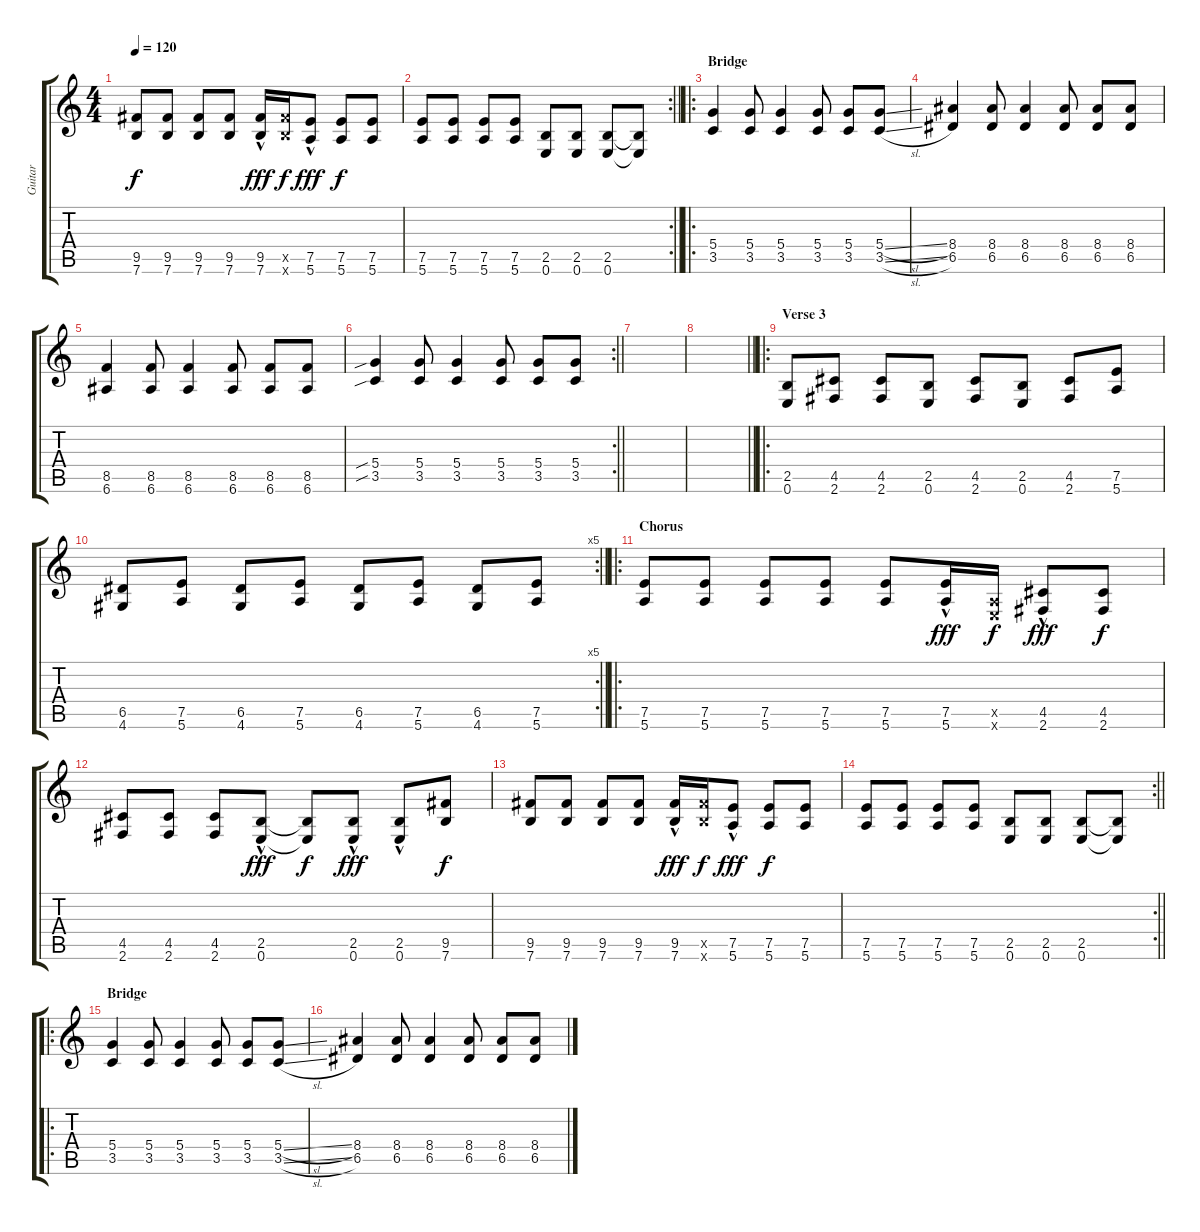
\track ("Guitar" "Guitar") {instrument overdrivenguitar}
\staff {score tabs}
\tuning (E4 B3 G3 D3 A2 E2) {hide}
\ts (4 4)
\tempo 120
\clef g2
\ks c
(9.5 7.6).8{dy f} (9.5 7.6).8 (9.5 7.6).8 (9.5 7.6).8 (9.5{hac} 7.6{hac}).16{dy fff} (9.5{x} 7.6{x}).16{dy f} (7.5{hac} 5.6{hac}).8{dy fff} (7.5 5.6).8{dy f} (7.5 5.6).8 |
\rc 2
\barLineRight lightlight
(7.5 5.6).8 (7.5 5.6).8 (7.5 5.6).8 (7.5 5.6).8 (2.5 0.6).8 (2.5 0.6).8 (2.5 0.6).8 (2.5{t} 0.6{t}).8 |
\ro
\section ("" "Bridge")
(5.4 3.5).4 (5.4 3.5).8 (5.4 3.5).4 (5.4 3.5).8 (5.4 3.5).8 (5.4{sl} 3.5{sl}).8 |
(8.4 6.5).4 (8.4 6.5).8 (8.4 6.5).4 (8.4 6.5).8 (8.4 6.5).8 (8.4 6.5).8 |
(8.5 6.6).4 (8.5 6.6).8 (8.5 6.6).4 (8.5 6.6).8 (8.5 6.6).8 (8.5 6.6).8 |
\rc 2
\barLineRight lightlight
(5.4{sib} 3.5{sib}).4 (5.4 3.5).8 (5.4 3.5).4 (5.4 3.5).8 (5.4 3.5).8 (5.4 3.5).8 |
\section ("" "")
|
\barLineRight lightlight
|
\ro
\section ("" "Verse 3")
(2.5 0.6).8 (4.5 2.6).8 (4.5 2.6).8 (2.5 0.6).8 (4.5 2.6).8 (2.5 0.6).8 (4.5 2.6).8 (7.5 5.6).8 |
\rc 5
\barLineRight lightlight
(6.5 4.6).8 (7.5 5.6).8 (6.5 4.6).8 (7.5 5.6).8 (6.5 4.6).8 (7.5 5.6).8 (6.5 4.6).8 (7.5 5.6).8 |
\ro
\section ("" "Chorus")
(7.5 5.6).8 (7.5 5.6).8 (7.5 5.6).8 (7.5 5.6).8 (7.5 5.6).8 (7.5{hac} 5.6{hac}).16{dy fff} (0.5{x} 0.6{x}).16{dy f} (4.5{hac} 2.6{hac}).8{dy fff} (4.5 2.6).8{dy f} |
(4.5 2.6).8 (4.5 2.6).8 (4.5 2.6).8 (2.5{hac} 0.6{hac}).8{dy fff} (2.5{t} 0.6{t}).8{dy f} (2.5{hac} 0.6{hac}).8{dy fff} (2.5{hac} 0.6{hac}).8 (9.5 7.6).8{dy f} |
(9.5 7.6).8 (9.5 7.6).8 (9.5 7.6).8 (9.5 7.6).8 (9.5{hac} 7.6{hac}).16{dy fff} (9.5{x} 7.6{x}).16{dy f} (7.5{hac} 5.6{hac}).8{dy fff} (7.5 5.6).8{dy f} (7.5 5.6).8 |
\rc 2
\barLineRight lightlight
(7.5 5.6).8 (7.5 5.6).8 (7.5 5.6).8 (7.5 5.6).8 (2.5 0.6).8 (2.5 0.6).8 (2.5 0.6).8 (2.5{t} 0.6{t}).8 |
\ro
\section ("" "Bridge")
(5.4 3.5).4 (5.4 3.5).8 (5.4 3.5).4 (5.4 3.5).8 (5.4 3.5).8 (5.4{sl} 3.5{sl}).8 |
(8.4 6.5).4 (8.4 6.5).8 (8.4 6.5).4 (8.4 6.5).8 (8.4 6.5).8 (8.4 6.5).8
